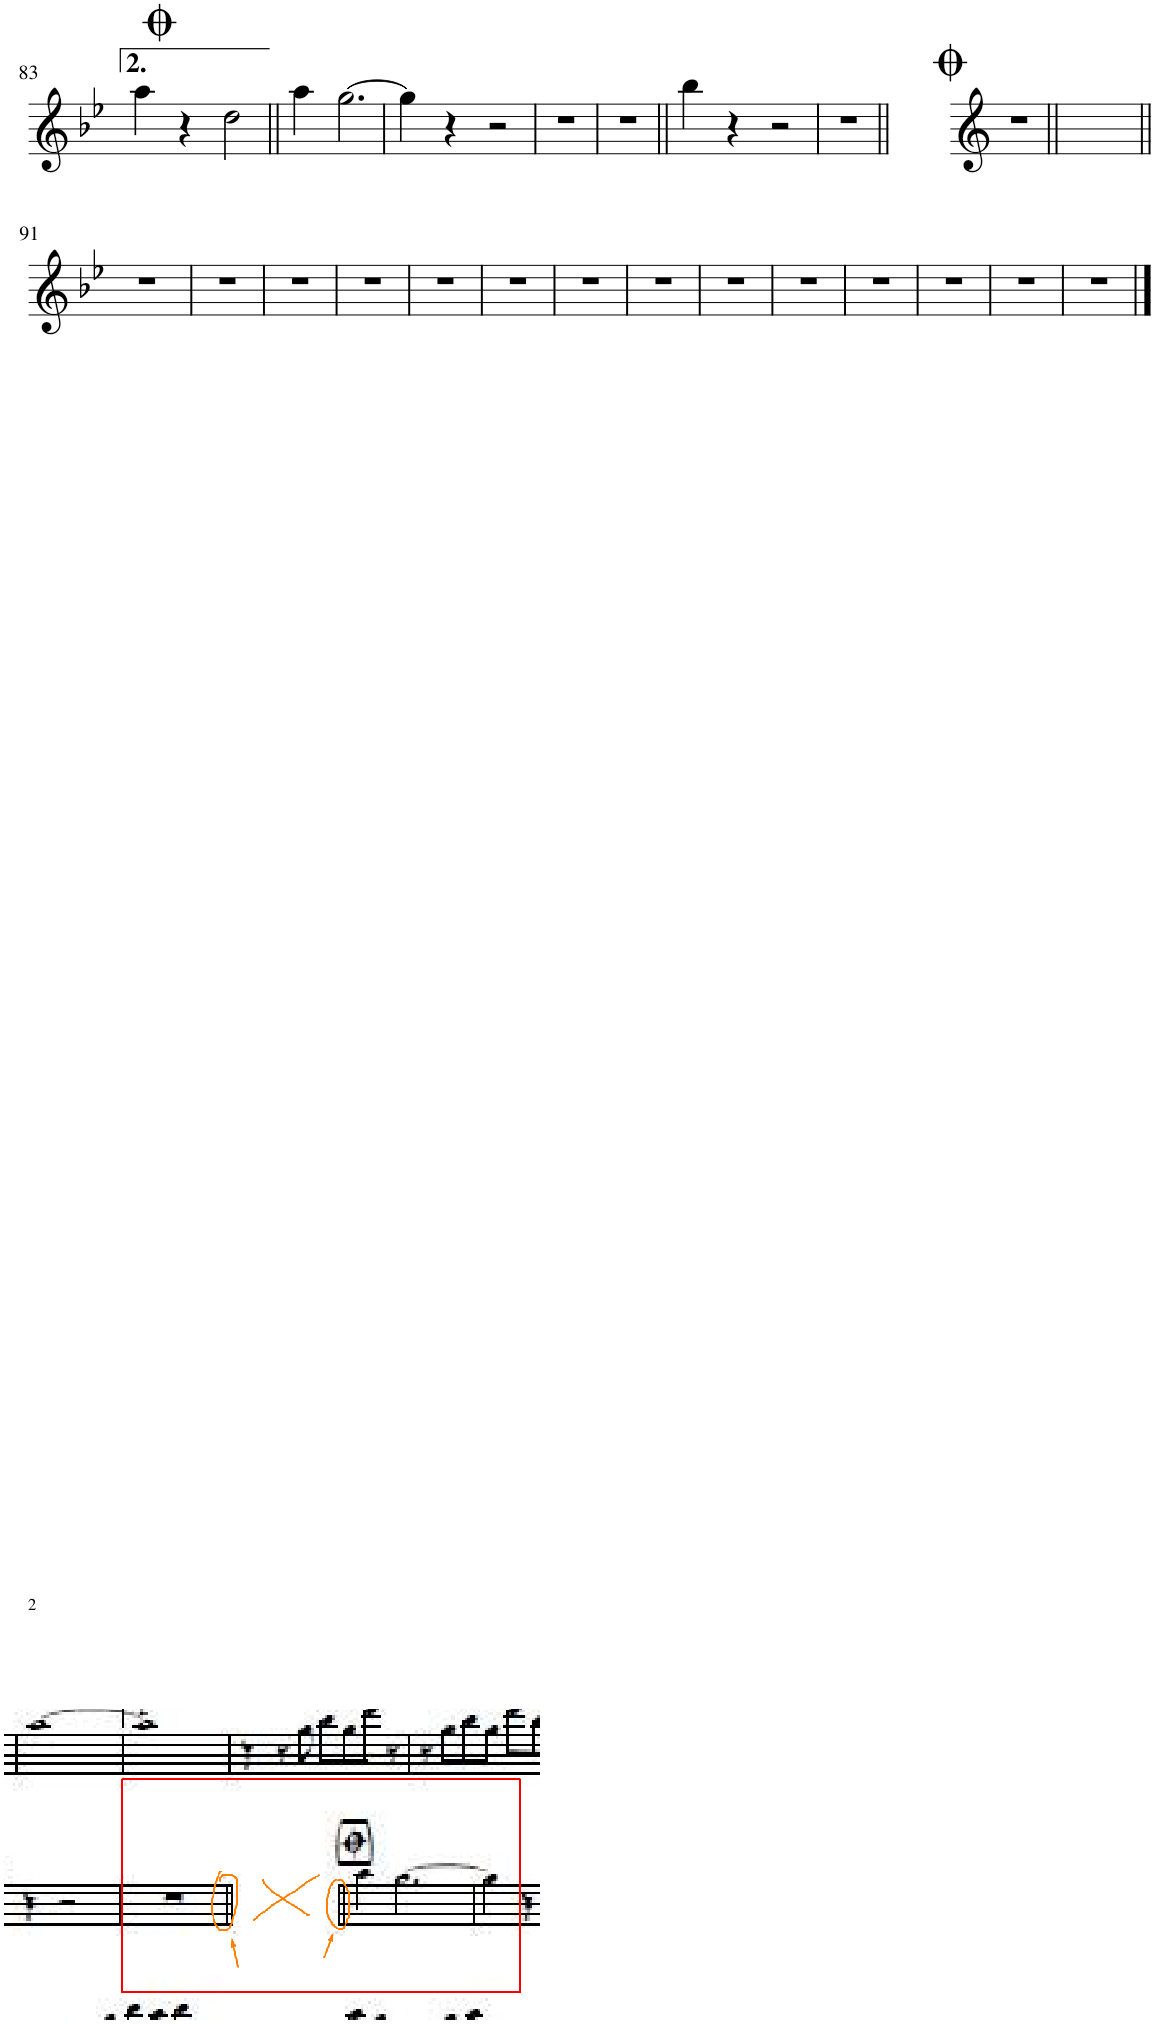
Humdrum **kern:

**kern
*part1
*staff1
*I"Clarinete en Sib
*I'Cl
!!LO:PB:g=z
*clefG2
*Trd1c2
*k[b-e-]
*M2/2
*met(c|)
=83
4aa\
4r
2dd\
=84||
4aa\
[2.gg\
=85
4gg\]
4r
2r
=86
1r
=87
1r
=88||
4bb-\
4r
2r
=89
1r
=90||
*clefG2
*k[b-e-]
1r
!!LO:LB:g=z
=91||
1r
=92
1r
=93
1r
=94
1r
=95
1r
=96
1r
=97
1r
=98
1r
=99
1r
=100
1r
=101
1r
=102
1r
=103
1r
=104
1r
==
*-
